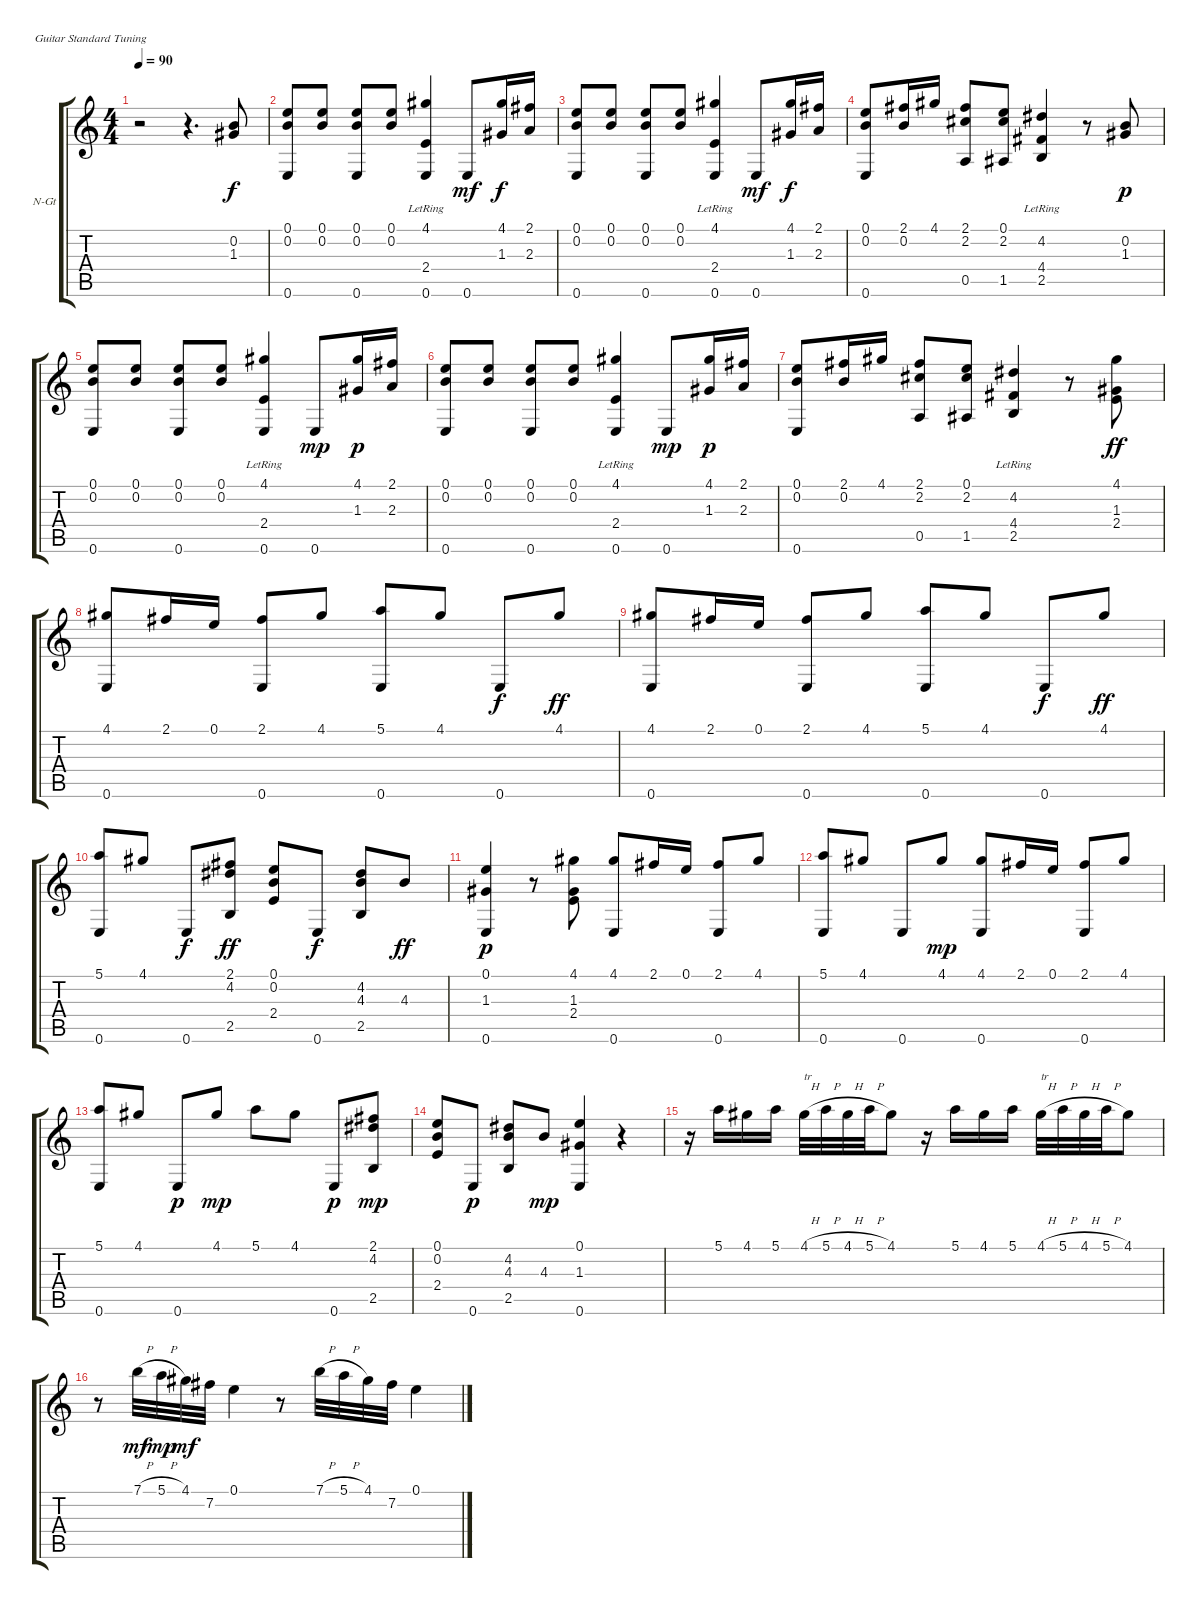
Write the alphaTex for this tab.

\bracketExtendMode groupsimilarinstruments
\firstSystemTrackNameOrientation horizontal
\otherSystemsTrackNameOrientation horizontal
\track ("Guitare 2" "N-Gt") {instrument acousticguitarnylon}
\staff {score tabs}
\tuning (E4 B3 G3 D3 A2 E2)
\ts (4 4)
\tempo 90
\clef g2
\ks c
r.2{dy f instrument acousticguitarnylon} r.4{d} (0.2 1.3).8 |
(0.1 0.2 0.6).8 (0.1 0.2).8 (0.1 0.2 0.6).8 (0.1 0.2).8 (4.1{lr} 2.4{lr} 0.6{lr}).4 0.6.8{dy mf} (4.1 1.3).16{dy f} (2.1 2.3).16 |
(0.1 0.2 0.6).8 (0.1 0.2).8 (0.1 0.2 0.6).8 (0.1 0.2).8 (4.1{lr} 2.4{lr} 0.6{lr}).4 0.6.8{dy mf} (4.1 1.3).16{dy f} (2.1 2.3).16 |
(0.1 0.2 0.6).8 (2.1 0.2).16 4.1.16 (2.1 2.2 0.5).8 (0.1 2.2 1.5).8 (4.2{lr} 4.4{lr} 2.5{lr}).4 r.8 (0.2 1.3).8{dy p} |
(0.1 0.2 0.6).8 (0.1 0.2).8 (0.1 0.2 0.6).8 (0.1 0.2).8 (4.1{lr} 2.4{lr} 0.6{lr}).4 0.6.8{dy mp} (4.1 1.3).16{dy p} (2.1 2.3).16 |
(0.1 0.2 0.6).8 (0.1 0.2).8 (0.1 0.2 0.6).8 (0.1 0.2).8 (4.1{lr} 2.4{lr} 0.6{lr}).4 0.6.8{dy mp} (4.1 1.3).16{dy p} (2.1 2.3).16 |
(0.1 0.2 0.6).8 (2.1 0.2).16 4.1.16 (2.1 2.2 0.5).8 (0.1 2.2 1.5).8 (4.2 4.4 2.5{lr}).4 r.8 (4.1 1.3 2.4).8{dy ff} |
(4.1 0.6).8 2.1.16 0.1.16 (2.1 0.6).8 4.1.8 (5.1 0.6).8 4.1.8 0.6.8{dy f} 4.1.8{dy ff} |
(4.1 0.6).8 2.1.16 0.1.16 (2.1 0.6).8 4.1.8 (5.1 0.6).8 4.1.8 0.6.8{dy f} 4.1.8{dy ff} |
(5.1 0.6).8 4.1.8 0.6.8{dy f} (2.1 4.2 2.5).8{dy ff} (0.1 0.2 2.4).8 0.6.8{dy f} (4.2 4.3 2.5).8 4.3.8{dy ff} |
(0.1 1.3 0.6).4{dy p} r.8 (4.1 1.3 2.4).8 (4.1 0.6).8 2.1.16 0.1.16 (2.1 0.6).8 4.1.8 |
(5.1 0.6).8 4.1.8 0.6.8 4.1.8{dy mp} (4.1 0.6).8 2.1.16 0.1.16 (2.1 0.6).8 4.1.8 |
(5.1 0.6).8 4.1.8 0.6.8{dy p} 4.1.8{dy mp} 5.1.8 4.1.8 0.6.8{dy p} (2.1 4.2 2.5).8{dy mp} |
(0.1 0.2 2.4).8 0.6.8{dy p} (4.2 4.3 2.5).8 4.3.8{dy mp} (0.1 1.3 0.6).4 r.4 |
r.16 5.1.16 4.1.16 5.1.16 4.1{h}.32{txt "tr"} 5.1{h}.32 4.1{h}.32 5.1{h}.32 4.1.8 r.16 5.1.16 4.1.16 5.1.16 4.1{h}.32{txt "tr"} 5.1{h}.32 4.1{h}.32 5.1{h}.32 4.1.8 |
r.8 7.1{h}.32{dy mf} 5.1{h}.32{dy mp} 4.1.32{dy mf} 7.2.32 0.1.4 r.8 7.1{h}.32 5.1{h}.32 4.1.32 7.2.32 0.1.4
